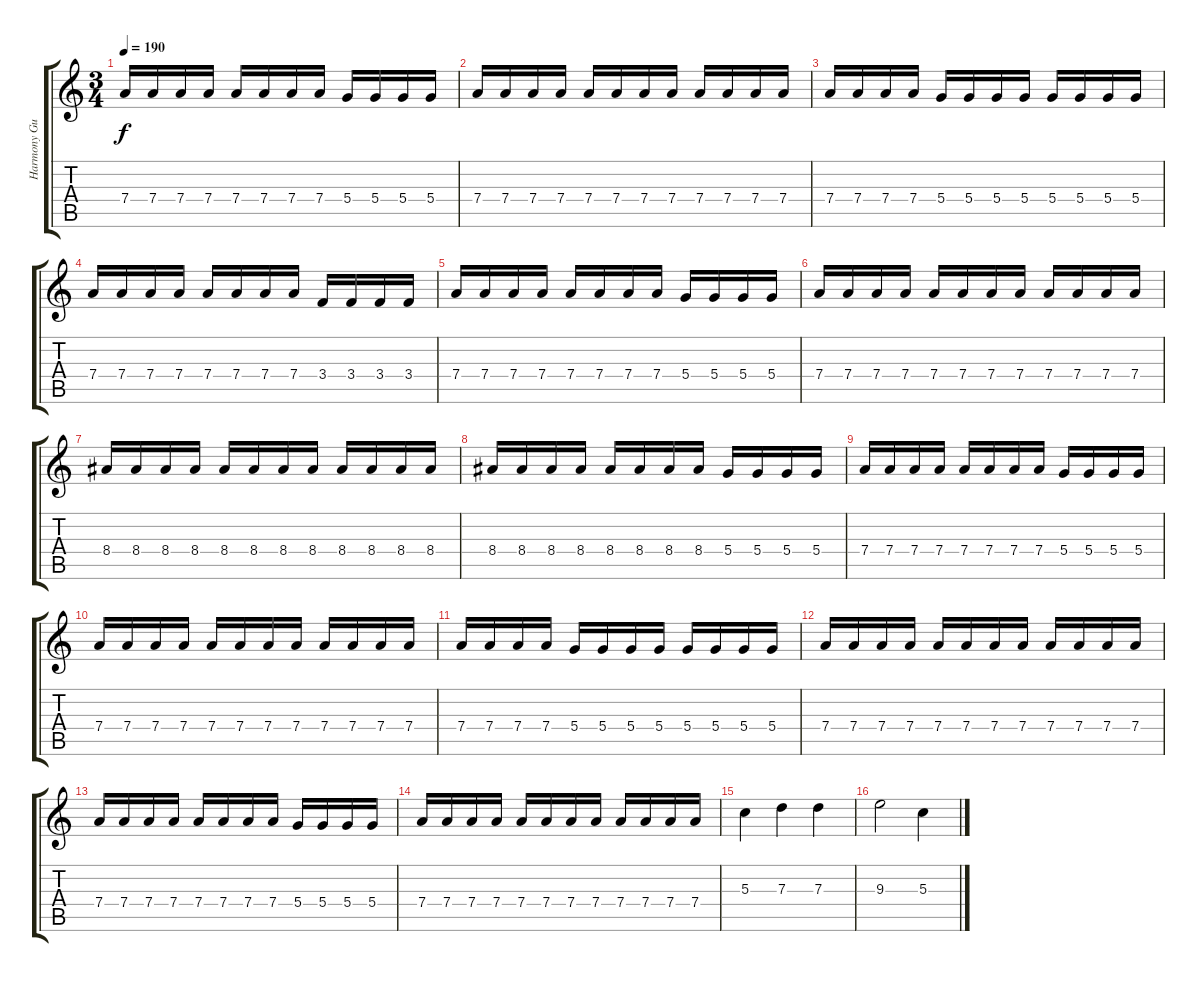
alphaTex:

\track ("Harmony Guitar" "Harmony Gu") {instrument distortionguitar}
\staff {score tabs}
\tuning (E4 B3 G3 D3 A2 E2) {hide}
\ts (3 4)
\tempo 190
\clef g2
\ks c
7.4.16{dy f} 7.4.16 7.4.16 7.4.16 7.4.16 7.4.16 7.4.16 7.4.16 5.4.16 5.4.16 5.4.16 5.4.16 |
7.4.16 7.4.16 7.4.16 7.4.16 7.4.16 7.4.16 7.4.16 7.4.16 7.4.16 7.4.16 7.4.16 7.4.16 |
7.4.16 7.4.16 7.4.16 7.4.16 5.4.16 5.4.16 5.4.16 5.4.16 5.4.16 5.4.16 5.4.16 5.4.16 |
7.4.16 7.4.16 7.4.16 7.4.16 7.4.16 7.4.16 7.4.16 7.4.16 3.4.16 3.4.16 3.4.16 3.4.16 |
7.4.16 7.4.16 7.4.16 7.4.16 7.4.16 7.4.16 7.4.16 7.4.16 5.4.16 5.4.16 5.4.16 5.4.16 |
7.4.16 7.4.16 7.4.16 7.4.16 7.4.16 7.4.16 7.4.16 7.4.16 7.4.16 7.4.16 7.4.16 7.4.16 |
8.4.16 8.4.16 8.4.16 8.4.16 8.4.16 8.4.16 8.4.16 8.4.16 8.4.16 8.4.16 8.4.16 8.4.16 |
8.4.16 8.4.16 8.4.16 8.4.16 8.4.16 8.4.16 8.4.16 8.4.16 5.4.16 5.4.16 5.4.16 5.4.16 |
7.4.16 7.4.16 7.4.16 7.4.16 7.4.16 7.4.16 7.4.16 7.4.16 5.4.16 5.4.16 5.4.16 5.4.16 |
7.4.16 7.4.16 7.4.16 7.4.16 7.4.16 7.4.16 7.4.16 7.4.16 7.4.16 7.4.16 7.4.16 7.4.16 |
7.4.16 7.4.16 7.4.16 7.4.16 5.4.16 5.4.16 5.4.16 5.4.16 5.4.16 5.4.16 5.4.16 5.4.16 |
7.4.16 7.4.16 7.4.16 7.4.16 7.4.16 7.4.16 7.4.16 7.4.16 7.4.16 7.4.16 7.4.16 7.4.16 |
7.4.16 7.4.16 7.4.16 7.4.16 7.4.16 7.4.16 7.4.16 7.4.16 5.4.16 5.4.16 5.4.16 5.4.16 |
7.4.16 7.4.16 7.4.16 7.4.16 7.4.16 7.4.16 7.4.16 7.4.16 7.4.16 7.4.16 7.4.16 7.4.16 |
5.3.4 7.3.4 7.3.4 |
9.3.2 5.3.4
